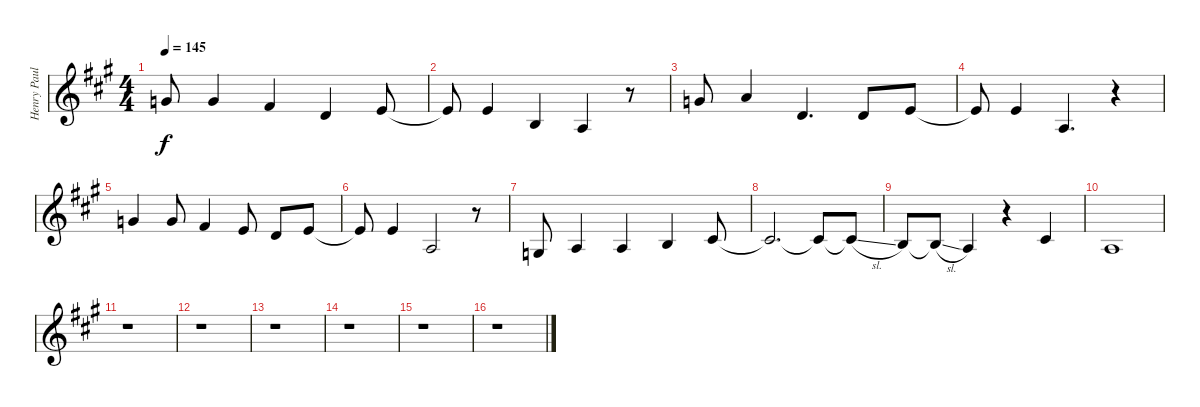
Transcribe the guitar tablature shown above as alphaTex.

\track ("Henry Paul Vocals" "Henry Paul") {instrument englishhorn}
\staff {score}
\tuning (E4 B3 G3 D3 A2 E2) {hide}
\ts (4 4)
\tempo 145
\clef g2
\ks a
3.1.8{dy f} 3.1.4 2.1.4 3.2.4 0.1.8 |
0.1{t}.8 0.1.4 4.3.4 2.3.4 r.8 |
3.1.8 5.1.4 3.2.4{d} 3.2.8 5.2.8 |
5.2{t}.8 5.2.4 2.3.4{d} r.4 |
3.1.4 3.1.8 2.1.4 0.1.8 3.2.8 0.1.8 |
0.1{t}.8 0.1.4 2.3.2 r.8 |
0.3.8 2.3.4 2.3.4 4.3.4 6.3.8 |
6.3{t}.2{d} 6.3{t}.8 6.3{sl t}.8 |
4.3.8 4.3{sl t}.8 2.3.4 r.4 2.2.4 |
2.3.1 |
r.1 |
r.1 |
r.1 |
r.1 |
r.1 |
r.1
